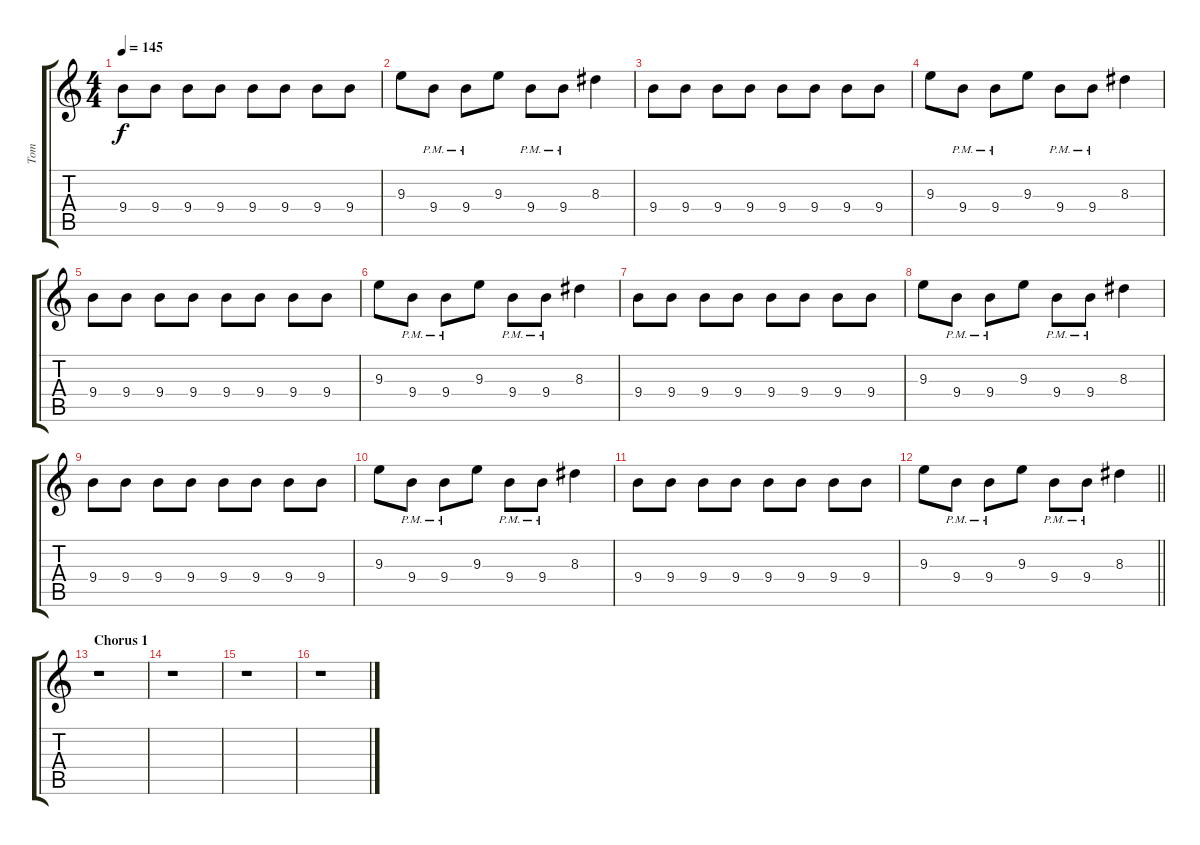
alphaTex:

\track ("Tom" "Tom") {instrument overdrivenguitar}
\staff {score tabs}
\tuning (E4 B3 G3 D3 A2 E2) {hide}
\ts (4 4)
\tempo 145
\clef g2
\ks c
9.4.8{dy f} 9.4.8 9.4.8 9.4.8 9.4.8 9.4.8 9.4.8 9.4.8 |
9.3.8 9.4{pm}.8 9.4{pm}.8 9.3.8 9.4{pm}.8 9.4{pm}.8 8.3.4 |
9.4.8 9.4.8 9.4.8 9.4.8 9.4.8 9.4.8 9.4.8 9.4.8 |
9.3.8 9.4{pm}.8 9.4{pm}.8 9.3.8 9.4{pm}.8 9.4{pm}.8 8.3.4 |
9.4.8 9.4.8 9.4.8 9.4.8 9.4.8 9.4.8 9.4.8 9.4.8 |
9.3.8 9.4{pm}.8 9.4{pm}.8 9.3.8 9.4{pm}.8 9.4{pm}.8 8.3.4 |
9.4.8 9.4.8 9.4.8 9.4.8 9.4.8 9.4.8 9.4.8 9.4.8 |
9.3.8 9.4{pm}.8 9.4{pm}.8 9.3.8 9.4{pm}.8 9.4{pm}.8 8.3.4 |
9.4.8 9.4.8 9.4.8 9.4.8 9.4.8 9.4.8 9.4.8 9.4.8 |
9.3.8 9.4{pm}.8 9.4{pm}.8 9.3.8 9.4{pm}.8 9.4{pm}.8 8.3.4 |
9.4.8 9.4.8 9.4.8 9.4.8 9.4.8 9.4.8 9.4.8 9.4.8 |
\barLineRight lightlight
9.3.8 9.4{pm}.8 9.4{pm}.8 9.3.8 9.4{pm}.8 9.4{pm}.8 8.3.4 |
\section ("" "Chorus 1")
r.1 |
r.1 |
r.1 |
r.1
